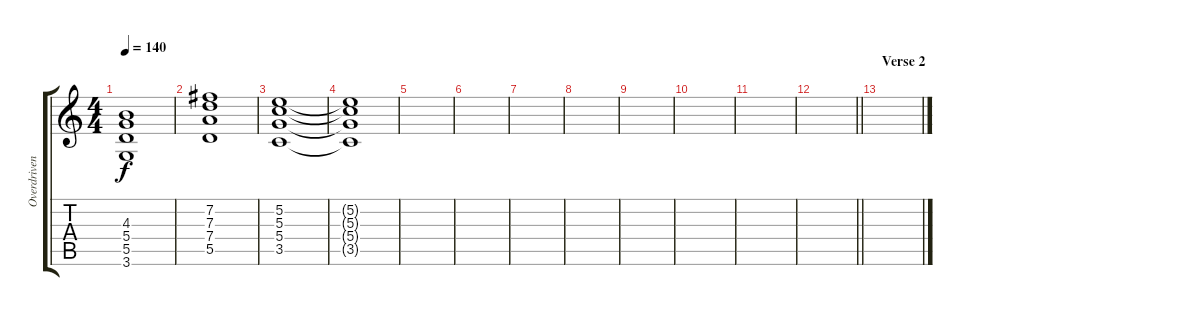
\track ("Overdriven" "Overdriven") {instrument overdrivenguitar}
\staff {score tabs}
\tuning (E4 B3 G3 D3 A2 E2) {hide}
\ts (4 4)
\tempo 140
\clef g2
\ks c
(4.3 5.4 5.5 3.6).1{dy f} |
(7.2 7.3 7.4 5.5).1 |
(5.2 5.3 5.4 3.5).1 |
(5.2{t} 5.3{t} 5.4{t} 3.5{t}).1 |
|
|
|
|
|
|
|
\barLineRight lightlight
|
\section ("" "Verse 2")
